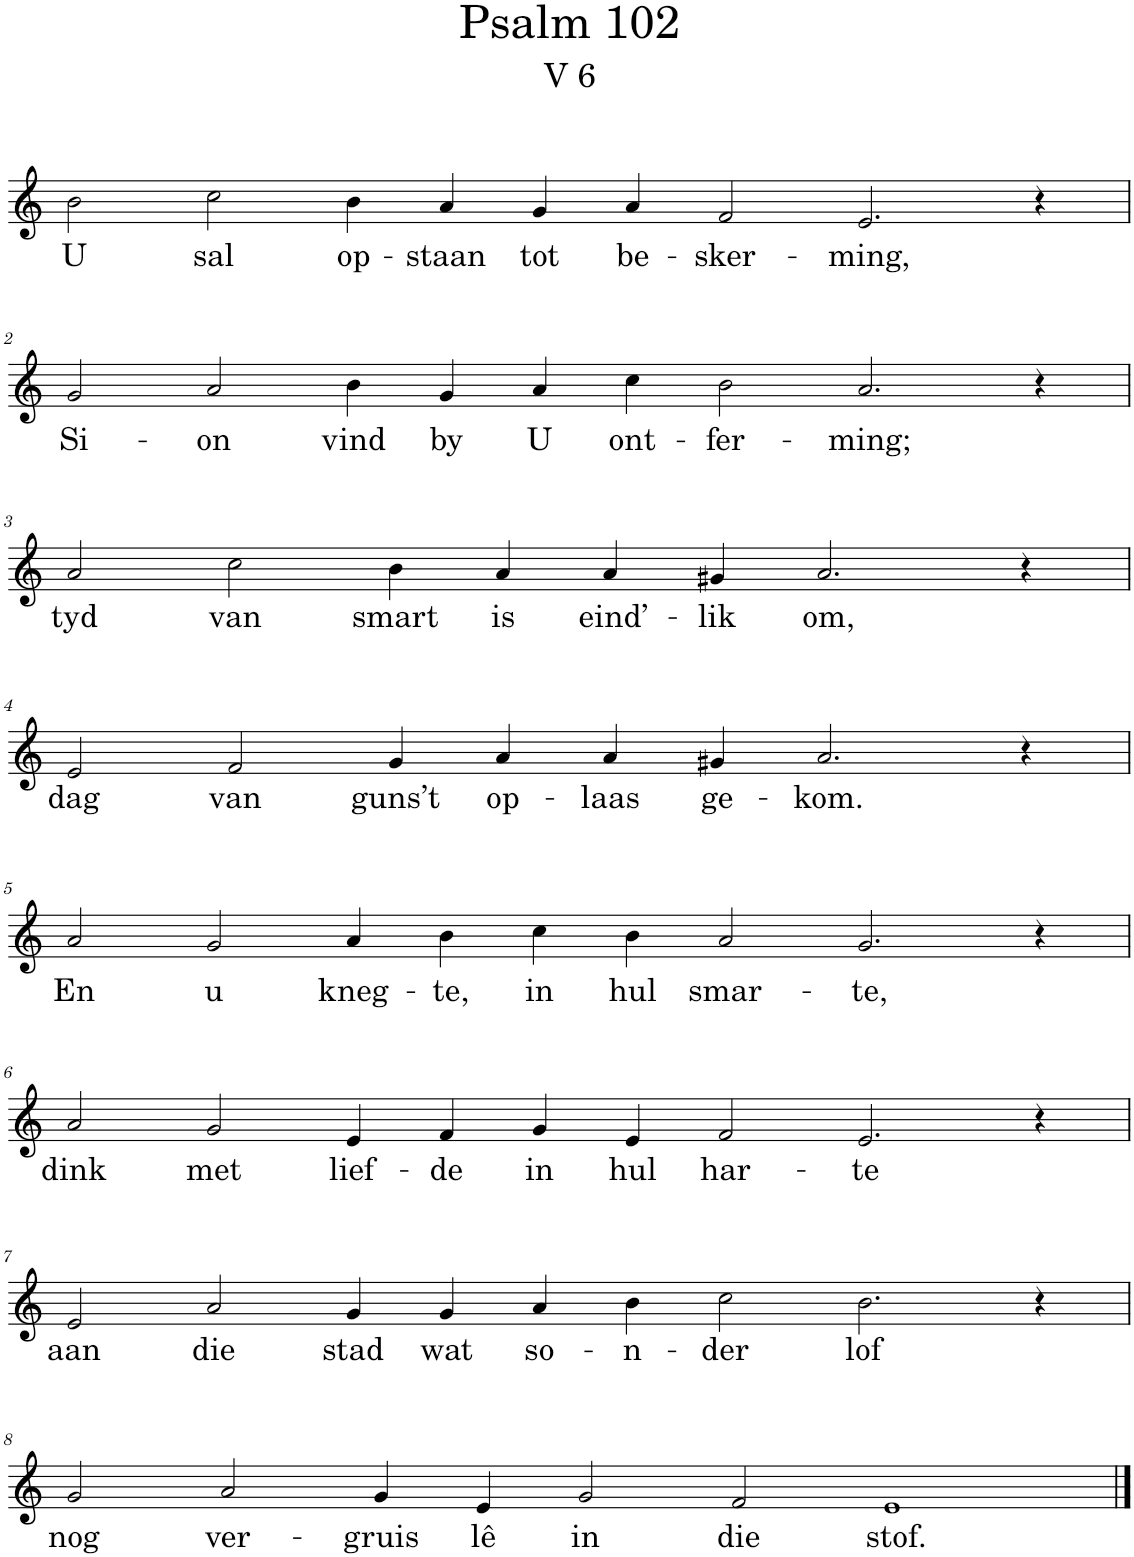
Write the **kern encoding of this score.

**kern	**text
*part1	*part1
*staff1	*staff1
*I"Pipe Organ	*
*I'Org.	*
*clefG2	*
*k[]	*
*M14/4	*
=1	=1
!	!LO:LY:b
2b\	U
!	!LO:LY:b
2cc\	sal
!	!LO:LY:b
4b\	op-
!	!LO:LY:b
4a/	-staan
!	!LO:LY:b
4g/	tot
!	!LO:LY:b
4a/	be-
!	!LO:LY:b
2f/	-sker-
!	!LO:LY:b
2.e/	-ming,
4r	.
!!LO:LB:g=z
=2	=2
!	!LO:LY:b
2g/	Si-
!	!LO:LY:b
2a/	-on
!	!LO:LY:b
4b\	vind
!	!LO:LY:b
4g/	by
!	!LO:LY:b
4a/	U
!	!LO:LY:b
4cc\	ont-
!	!LO:LY:b
2b\	-fer-
!	!LO:LY:b
2.a/	-ming;
4r	.
!!LO:LB:g=z
=3	=3
*M12/4	*
!	!LO:LY:b
2a/	tyd
!	!LO:LY:b
2cc\	van
!	!LO:LY:b
4b\	smart
!	!LO:LY:b
4a/	is
!	!LO:LY:b
4a/	eind’-
!	!LO:LY:b
4g#X/	-lik
!	!LO:LY:b
2.a/	om,
4r	.
!!LO:LB:g=z
=4	=4
!	!LO:LY:b
2e/	dag
!	!LO:LY:b
2f/	van
!	!LO:LY:b
4g/	guns’t
!	!LO:LY:b
4a/	op-
!	!LO:LY:b
4a/	-laas
!	!LO:LY:b
4g#X/	ge-
!	!LO:LY:b
2.a/	-kom.
4r	.
!!LO:LB:g=z
=5	=5
*M14/4	*
!	!LO:LY:b
2a/	En
!	!LO:LY:b
2g/	u
!	!LO:LY:b
4a/	kneg-
!	!LO:LY:b
4b\	-te,
!	!LO:LY:b
4cc\	in
!	!LO:LY:b
4b\	hul
!	!LO:LY:b
2a/	smar-
!	!LO:LY:b
2.g/	-te,
4r	.
!!LO:LB:g=z
=6	=6
!	!LO:LY:b
2a/	dink
!	!LO:LY:b
2g/	met
!	!LO:LY:b
4e/	lief-
!	!LO:LY:b
4f/	-de
!	!LO:LY:b
4g/	in
!	!LO:LY:b
4e/	hul
!	!LO:LY:b
2f/	har-
!	!LO:LY:b
2.e/	-te
4r	.
!!LO:LB:g=z
=7	=7
!	!LO:LY:b
2e/	aan
!	!LO:LY:b
2a/	die
!	!LO:LY:b
4g/	stad
!	!LO:LY:b
4g/	wat
!	!LO:LY:b
4a/	so-
!	!LO:LY:b
4b\	-n-
!	!LO:LY:b
2cc\	-der
!	!LO:LY:b
2.b\	lof
4r	.
!!LO:LB:g=z
=8	=8
!	!LO:LY:b
2g/	nog
!	!LO:LY:b
2a/	ver-
!	!LO:LY:b
4g/	-gruis
!	!LO:LY:b
4e/	lê
!	!LO:LY:b
2g/	in
!	!LO:LY:b
2f/	die
!	!LO:LY:b
1e	stof.
==	==
*-	*-
